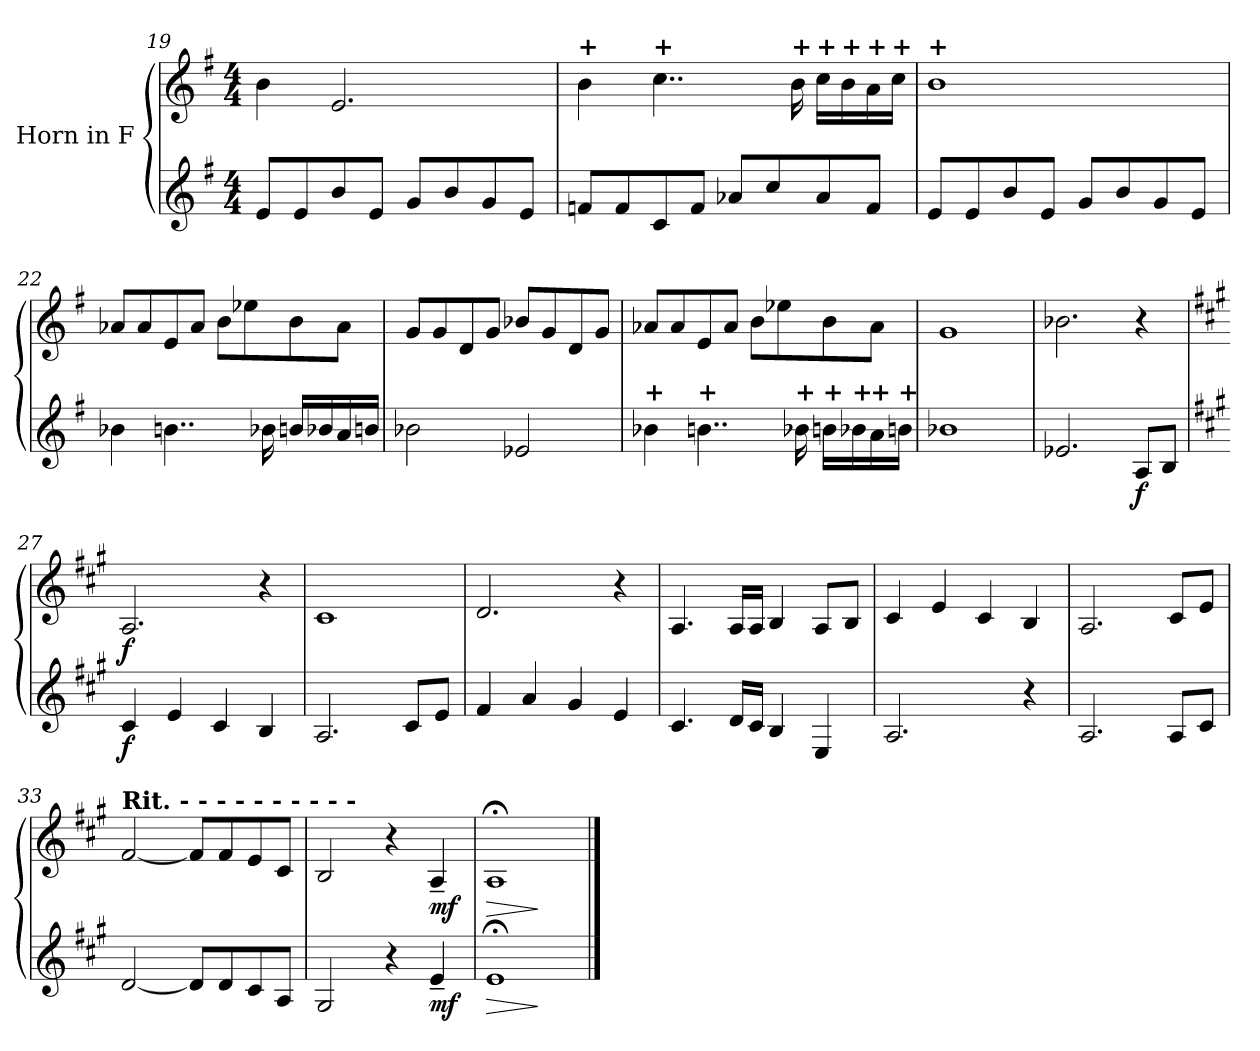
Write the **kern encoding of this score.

**kern	**dynam	**kern	**dynam
*part2	*part2	*part1	*part1
*staff2	*staff2	*staff1	*staff1
*I"Horn in F	*	*I"Horn in F	*
!!LO:LB:g=z
*clefG2	*	*clefG2	*
*ITrd4c7	*	*ITrd4c7	*
*k[]	*	*k[]	*
*M4/4	*	*M4/4	*
=19	=19	=19	=19
8A/L	.	4e\	.
8A/	.	.	.
8e/	.	2.A/	.
8A/J	.	.	.
8c/L	.	.	.
8e/	.	.	.
8c/	.	.	.
8A/J	.	.	.
=20	=20	=20	=20
!	!	!LO:TX:a:B:t=+	!
8B-X/L	.	4e\	.
8B-/	.	.	.
!	!	!LO:TX:a:B:t=+	!
8F/	.	4..f\	.
8B-/J	.	.	.
8d-X/L	.	.	.
8f/	.	.	.
!	!	!LO:TX:a:B:t=+	!
.	.	16e\	.
!	!	!LO:TX:a:B:t=+	!
8d-/	.	16f\LL	.
!	!	!LO:TX:a:B:t=+	!
.	.	16e\	.
!	!	!LO:TX:a:B:t=+	!
8B-/J	.	16d\	.
!	!	!LO:TX:a:B:t=+	!
.	.	16f\JJ	.
=21	=21	=21	=21
!	!	!LO:TX:a:B:t=+	!
8A/L	.	1e	.
8A/	.	.	.
8e/	.	.	.
8A/J	.	.	.
8c/L	.	.	.
8e/	.	.	.
8c/	.	.	.
8A/J	.	.	.
=22	=22	=22	=22
4e-X\	.	8d-X/L	.
.	.	8d-/	.
4..en\	.	8A/	.
.	.	8d-/J	.
.	.	8e\L	.
.	.	8a-X\	.
16e-X\	.	.	.
16en/LL	.	8e\	.
16e-X/	.	.	.
16d/	.	8d-\J	.
16en/JJ	.	.	.
!!LO:LB:g=z
=23	=23	=23	=23
2e-X\	.	8c/L	.
.	.	8c/	.
.	.	8G/	.
.	.	8c/J	.
2A-X/	.	8e-X/L	.
.	.	8c/	.
.	.	8G/	.
.	.	8c/J	.
=24	=24	=24	=24
!LO:TX:a:B:t=+	!	!	!
4e-X\	.	8d-X/L	.
.	.	8d-/	.
!LO:TX:a:B:t=+	!	!	!
4..en\	.	8A/	.
.	.	8d-/J	.
.	.	8e\L	.
.	.	8a-X\	.
!LO:TX:a:B:t=+	!	!	!
16e-X\	.	.	.
!LO:TX:a:B:t=+	!	!	!
16en\LL	.	8e\	.
!LO:TX:a:B:t=+	!	!	!
16e-X\	.	.	.
!LO:TX:a:B:t=+	!	!	!
16d\	.	8d-\J	.
!LO:TX:a:B:t=+	!	!	!
16en\JJ	.	.	.
=25	=25	=25	=25
1e-X	.	1c	.
=26	=26	=26	=26
2.A-X/	.	2.e-X\	.
*	*	*MM88	*
!	!LO:DY:b	!	!
8D/L	f	4r	.
8E/J	.	.	.
=27	=27	=27	=27
*k[f#c#]	*	*k[f#c#]	*
!	!LO:DY:b	!	!LO:DY:b
4F#/	f	2.D/	f
4A/	.	.	.
4F#/	.	.	.
4E/	.	4r	.
=28	=28	=28	=28
2.D/	.	1F#	.
8F#/L	.	.	.
8A/J	.	.	.
!!LO:PB:g=z
=29	=29	=29	=29
4B/	.	2.G/	.
4d/	.	.	.
4c#/	.	.	.
4A/	.	4r	.
=30	=30	=30	=30
4.F#/	.	4.D/	.
16G/LL	.	16D/LL	.
16F#/JJ	.	16D/JJ	.
4E/	.	4E/	.
4AA/	.	8D/L	.
.	.	8E/J	.
=31	=31	=31	=31
2.D/	.	4F#/	.
.	.	4A/	.
.	.	4F#/	.
4r	.	4E/	.
=32	=32	=32	=32
2.D/	.	2.D/	.
8D/L	.	8F#/L	.
8F#/J	.	8A/J	.
=33	=33	=33	=33
!	!	!LO:TX:a:B:t=Rit. - - - - - - - - - -	!
[2G/	.	[2B/	.
8G/L]	.	8B/L]	.
8G/	.	8B/	.
8F#/	.	8A/	.
8D/J	.	8F#/J	.
=34	=34	=34	=34
2C#/	.	2E/	.
4r	.	4r	.
!	!LO:DY:b	!	!LO:DY:b
4A~/	mf	4D~/	mf
=35	=35	=35	=35
!	!LO:HP:b	!	!LO:HP:b
1A;<	>	1D;<	>
.	]	.	]
==	==	==	==
*-	*-	*-	*-
